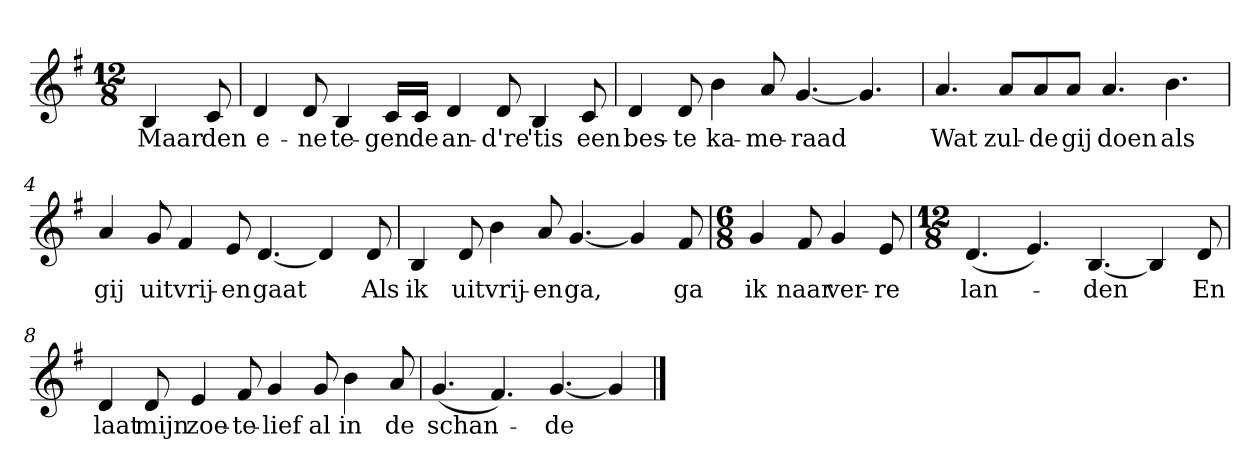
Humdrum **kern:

**kern	**text
*part1	*part1
*staff1	*staff1
*clefG2	*
*k[f#]	*
*G:	*
*M12/8	*
*MM120	*
=	=
4B	Maar
8c	den
=1	=1
4d	e-
8d	-ne
4B	te-
16c/LL	-gen
16c/JJ	de
4d	an-
8d	-d're
4B	'tis
8c	een
=2	=2
4d	bes-
8d	-te
4b	ka-
8a	-me-
[4.g	-raad
4.g]	.
=3	=3
4.a	Wat
8a/L	zul-
8a/	-de
8a/J	gij
4.a	doen
4.b	als
=4	=4
4a	gij
8g	uit
4f#	vrij-
8e	-en
[4.d	gaat
4d]	.
8d	Als
=5	=5
4B	ik
8d	uit
4b	vrij-
8a	-en
[4.g	ga,
4g]	.
8f#	ga
=6	=6
*M6/8	*
4g	ik
8f#	naar
4g	ver-
8e	-re
=7	=7
*M12/8	*
(4.d	lan-
4.e)	.
[4.B	-den
4B]	.
8d	En
=8	=8
4d	laat
8d	mijn
4e	zoe-
8f#	-te-
4g	-lief
8g	al
4b	in
8a	de
=9	=9
(4.g	schan-
4.f#)	.
[4.g	-de
4g]	.
==	==
*-	*-
